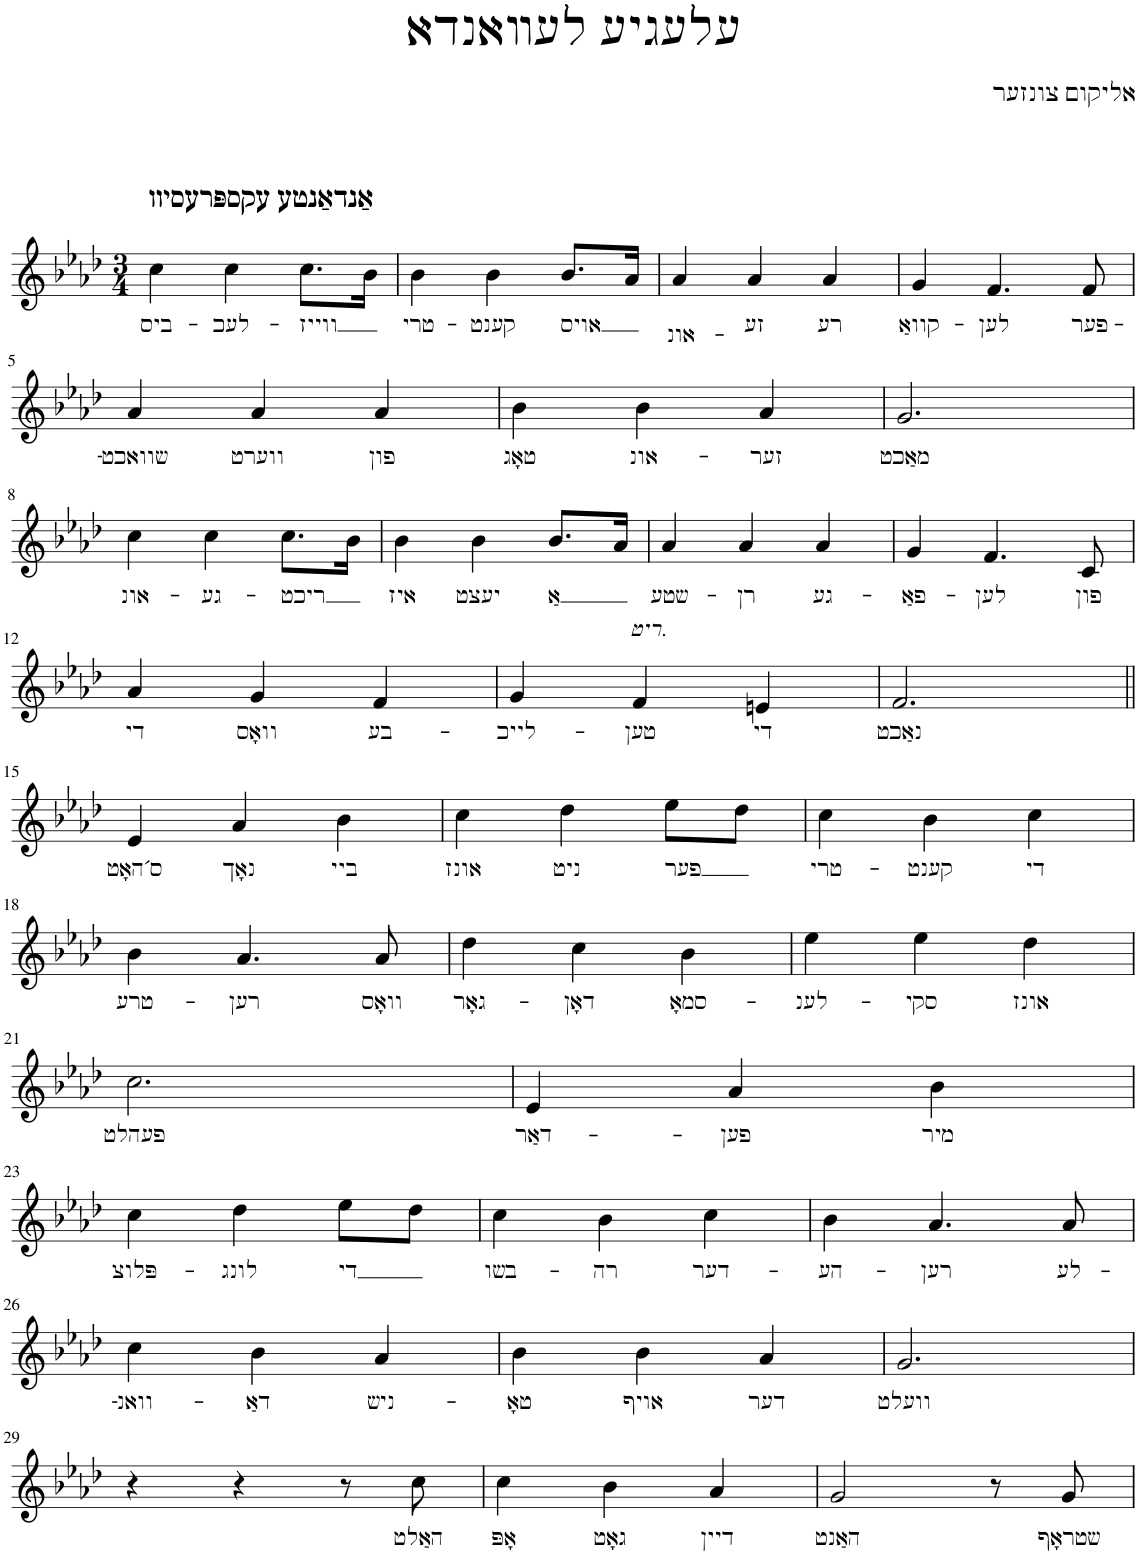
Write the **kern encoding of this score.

**kern	**text
*part1	*part1
*staff1	*staff1
*I"Piano	*
*I'Pno.	*
*clefG2	*
*k[b-e-a-d-]	*
*M3/4	*
=1	=1
!LO:TX:a:B:t=אַנדאַנטע עקספּרעסיװ	!
!	!LO:LY:b
4cc\	ביס-
!	!LO:LY:b
4cc\	-לעכ-
!	!LO:LY:b
8.cc\L	-ווייז
16b-\Jk	.
=2	=2
!	!LO:LY:b
4b-\	טרי-
!	!LO:LY:b
4b-\	-קענט
!	!LO:LY:b
8.b-/L	אויס
16a-/Jk	.
=3	=3
!	!LO:LY:b
4a-/	אונ-
!	!LO:LY:b
4a-/	-זע
!	!LO:LY:b
4a-/	רע
=4	=4
!	!LO:LY:b
4g/	קוואַ-
!	!LO:LY:b
4.f/	-לען
!	!LO:LY:b
8f/	פער-
!!LO:LB:g=z
=5	=5
!	!LO:LY:b
4a-/	-שוואכט
!	!LO:LY:b
4a-/	ווערט
!	!LO:LY:b
4a-/	פון
=6	=6
!	!LO:LY:b
4b-\	טאָג
!	!LO:LY:b
4b-\	אונ-
!	!LO:LY:b
4a-/	זער
=7	=7
!	!LO:LY:b
2.g/	מאַכט
!!LO:LB:g=z
=8	=8
!	!LO:LY:b
4cc\	אונ-
!	!LO:LY:b
4cc\	-גע-
!	!LO:LY:b
8.cc\L	-ריכט
16b-\Jk	.
=9	=9
!	!LO:LY:b
4b-\	איז
!	!LO:LY:b
4b-\	יעצט
!	!LO:LY:b
8.b-/L	אַ
16a-/Jk	.
=10	=10
!	!LO:LY:b
4a-/	שטע-
!	!LO:LY:b
4a-/	רן
!	!LO:LY:b
4a-/	גע-
=11	=11
!	!LO:LY:b
4g/	-פאַ-
!	!LO:LY:b
4.f/	-לען
!	!LO:LY:b
8c/	פון
!!LO:LB:g=z
=12	=12
!	!LO:LY:b
4a-/	די
!	!LO:LY:b
4g/	וואָס
!	!LO:LY:b
4f/	בע-
=13	=13
!	!LO:LY:b
4g/	-לייכ-
!LO:TX:a:i:t=.ריט	!
!	!LO:LY:b
4f/	-טען
!	!LO:LY:b
4en/	די
=14	=14
!	!LO:LY:b
2.f/	נאַכט
!!LO:LB:g=z
=15||	=15||
!	!LO:LY:b
4e-/	ס´האָט
!	!LO:LY:b
4a-/	נאָך
!	!LO:LY:b
4b-\	ביי
=16	=16
!	!LO:LY:b
4cc\	אונז
!	!LO:LY:b
4dd-\	ניט
!	!LO:LY:b
8ee-\L	פער
8dd-\J	.
=17	=17
!	!LO:LY:b
4cc\	טרי-
!	!LO:LY:b
4b-\	-קענט
!	!LO:LY:b
4cc\	די
!!LO:LB:g=z
=18	=18
!	!LO:LY:b
4b-\	טרע-
!	!LO:LY:b
4.a-/	-רען
!	!LO:LY:b
8a-/	וואָס
=19	=19
!	!LO:LY:b
4dd-\	גאָר-
!	!LO:LY:b
4cc\	-דאָן
!	!LO:LY:b
4b-\	סמאָ-
=20	=20
!	!LO:LY:b
4ee-\	-לענ-
!	!LO:LY:b
4ee-\	-סקי
!	!LO:LY:b
4dd-\	אונז
!!LO:LB:g=z
=21	=21
!	!LO:LY:b
2.cc\	פעהלט
=22	=22
!	!LO:LY:b
4e-/	דאַר-
!	!LO:LY:b
4a-/	-פען
!	!LO:LY:b
4b-\	מיר
!!LO:LB:g=z
=23	=23
!	!LO:LY:b
4cc\	פּלוצ-
!	!LO:LY:b
4dd-\	-לונג
!	!LO:LY:b
8ee-\L	די
8dd-\J	.
=24	=24
!	!LO:LY:b
4cc\	בשו-
!	!LO:LY:b
4b-\	-רה
!	!LO:LY:b
4cc\	דער-
=25	=25
!	!LO:LY:b
4b-\	-הע-
!	!LO:LY:b
4.a-/	-רען
!	!LO:LY:b
8a-/	לע-
!!LO:LB:g=z
=26	=26
!	!LO:LY:b
4cc\	-וואנ-
!	!LO:LY:b
4b-\	-דאַ
!	!LO:LY:b
4a-/	ניש-
=27	=27
!	!LO:LY:b
4b-\	-טאָ
!	!LO:LY:b
4b-\	אויף
!	!LO:LY:b
4a-/	דער
=28	=28
!	!LO:LY:b
2.g/	וועלט
!!LO:LB:g=z
=29	=29
4r	.
4r	.
8r	.
!	!LO:LY:b
8cc\	האַלט
=30	=30
!	!LO:LY:b
4cc\	אָפּ
!	!LO:LY:b
4b-\	גאָט
!	!LO:LY:b
4a-/	דיין
=31	=31
!	!LO:LY:b
2g/	האַנט
8r	.
!	!LO:LY:b
8g/	שטראָף
=	=
*-	*-
